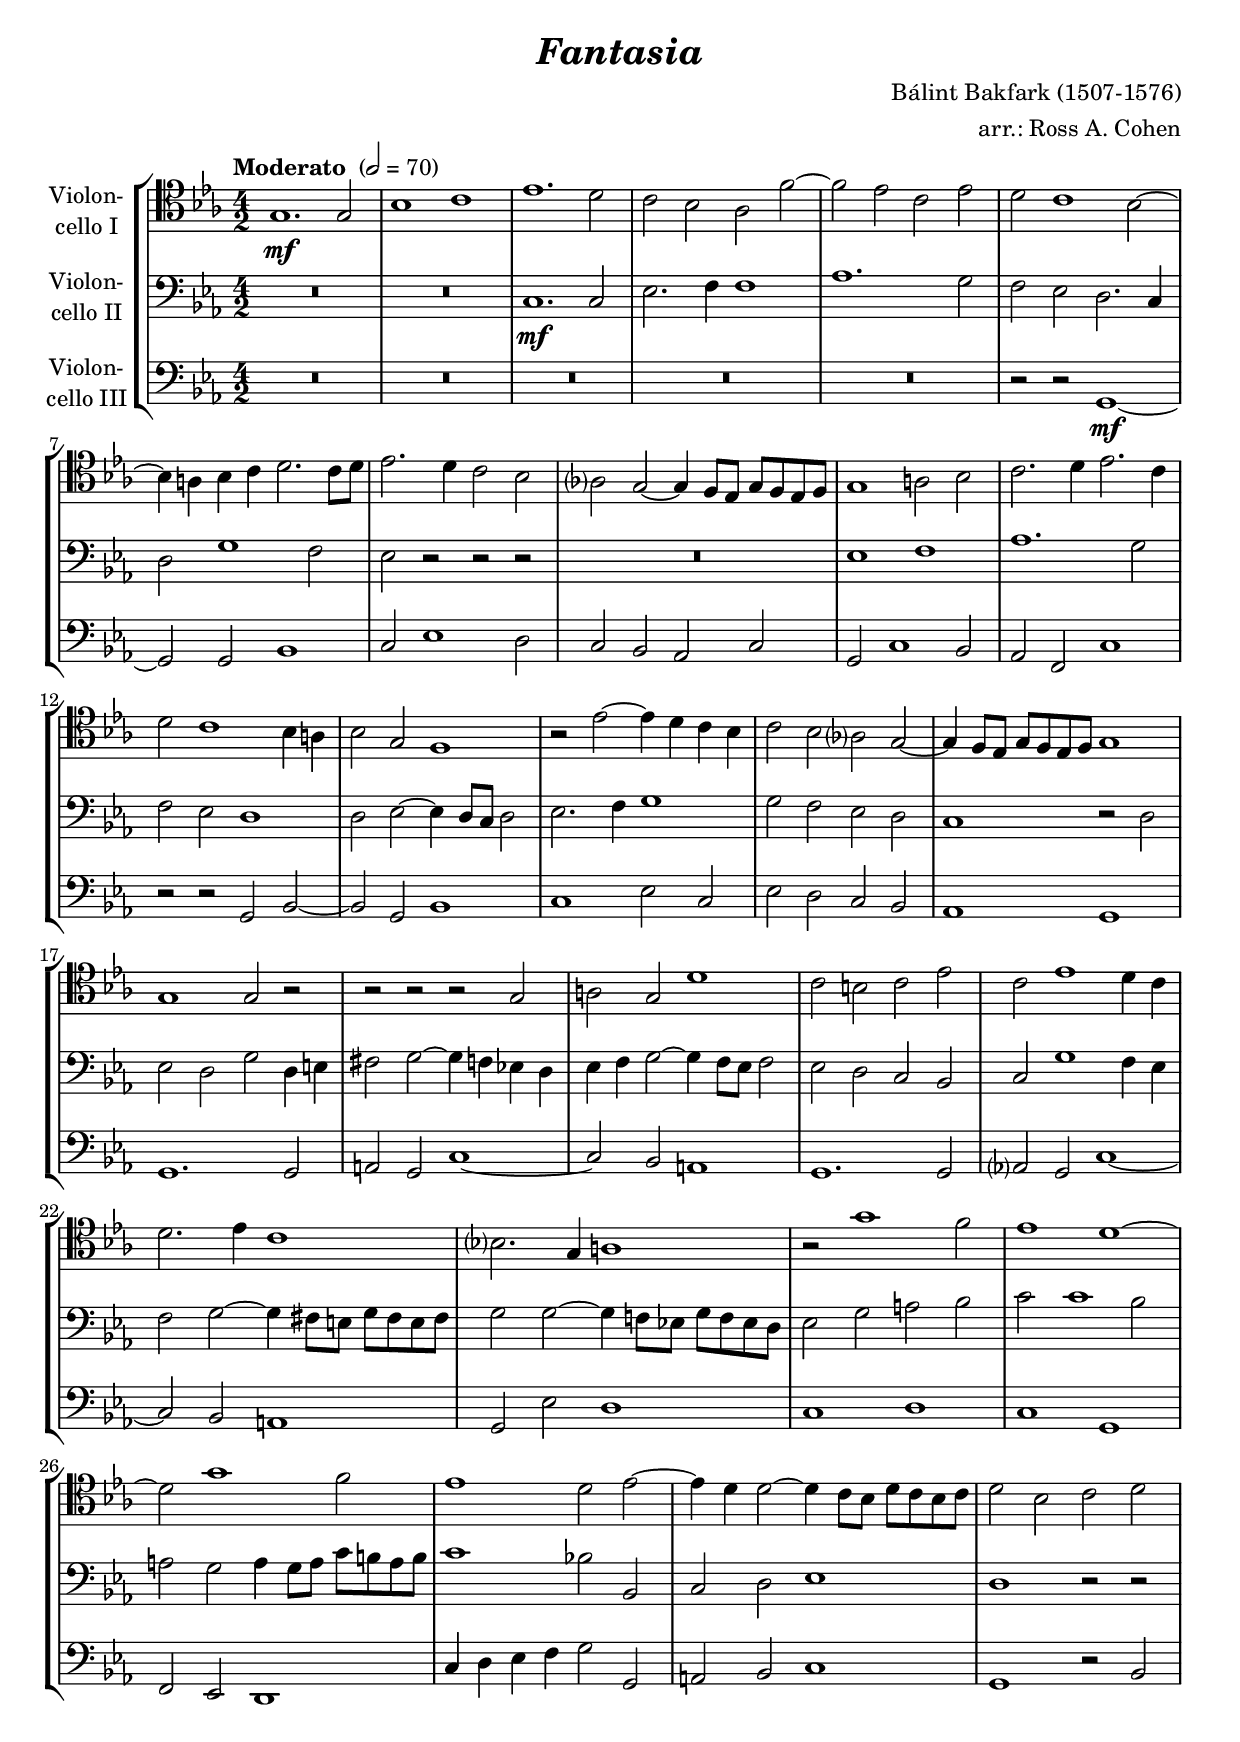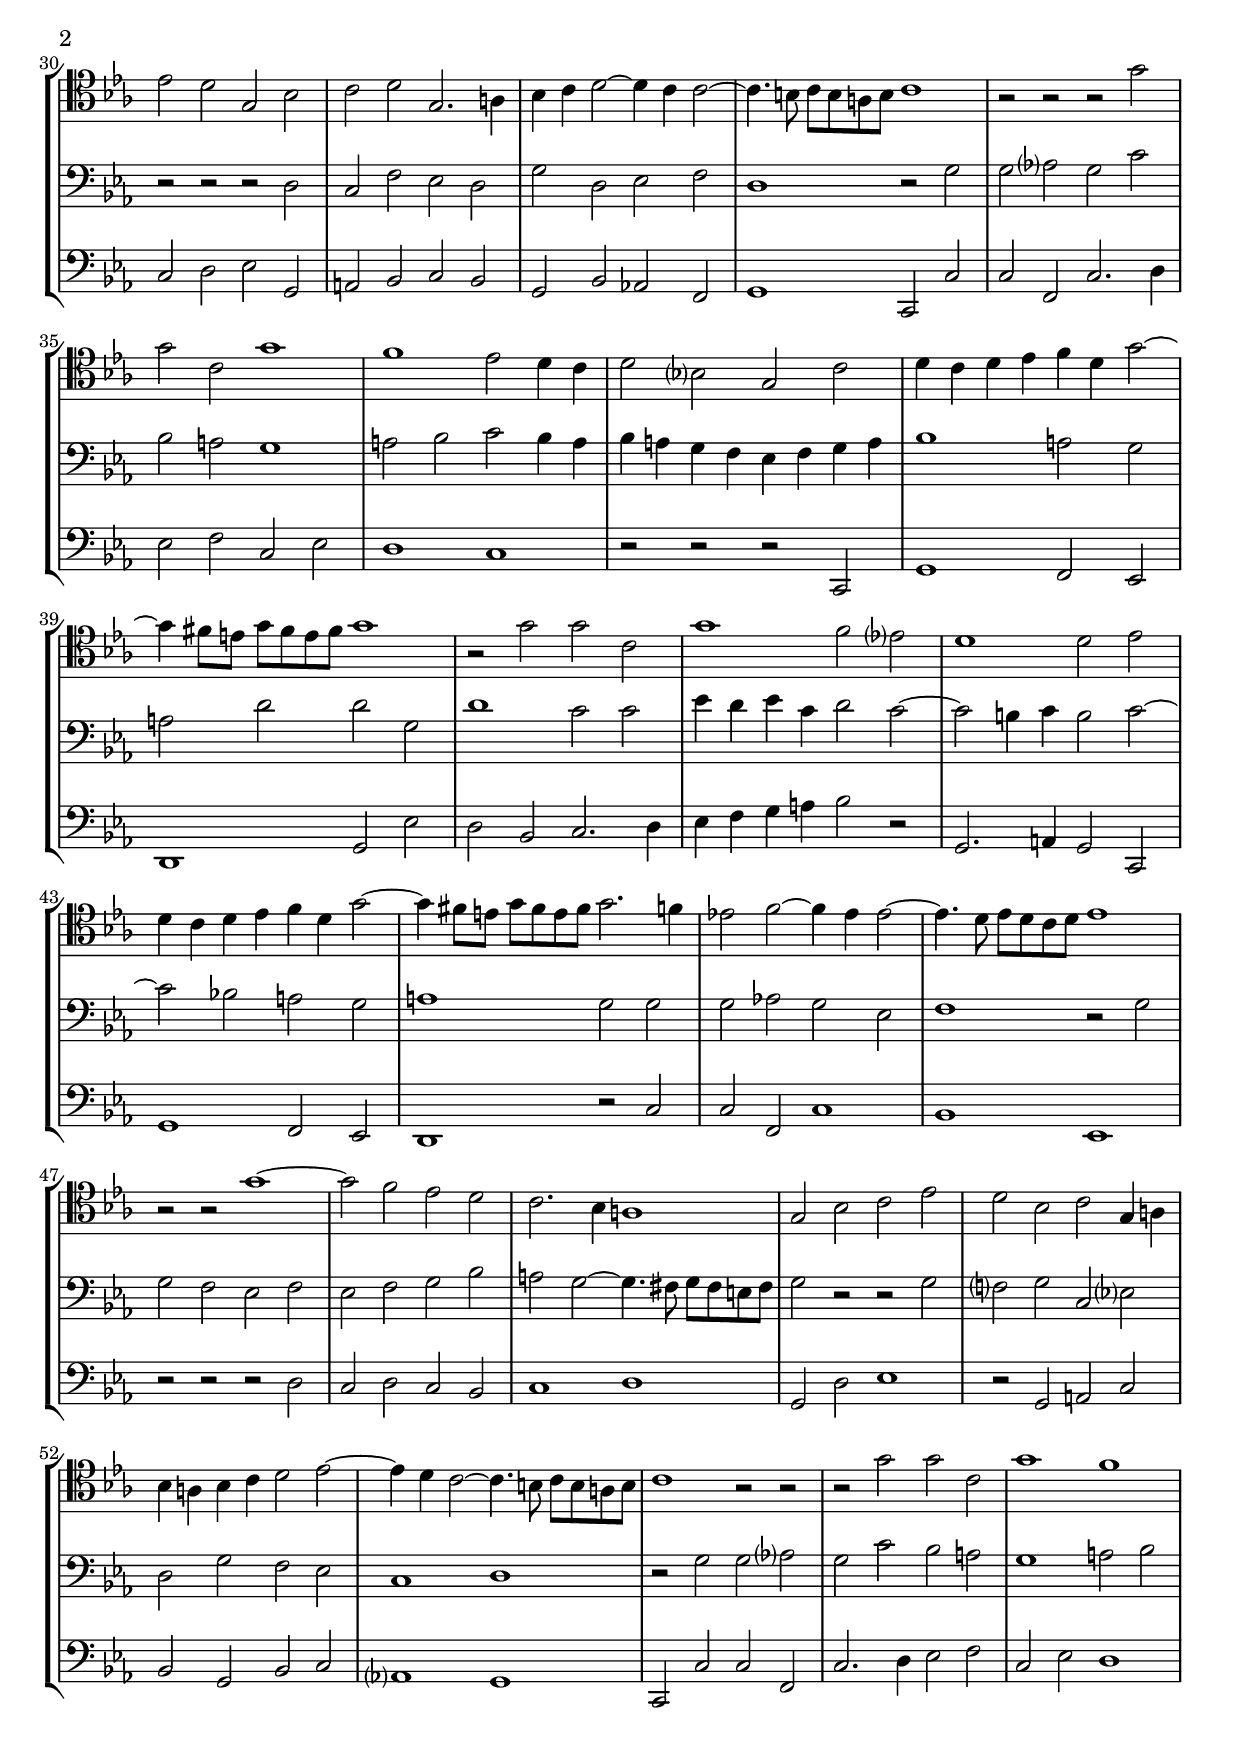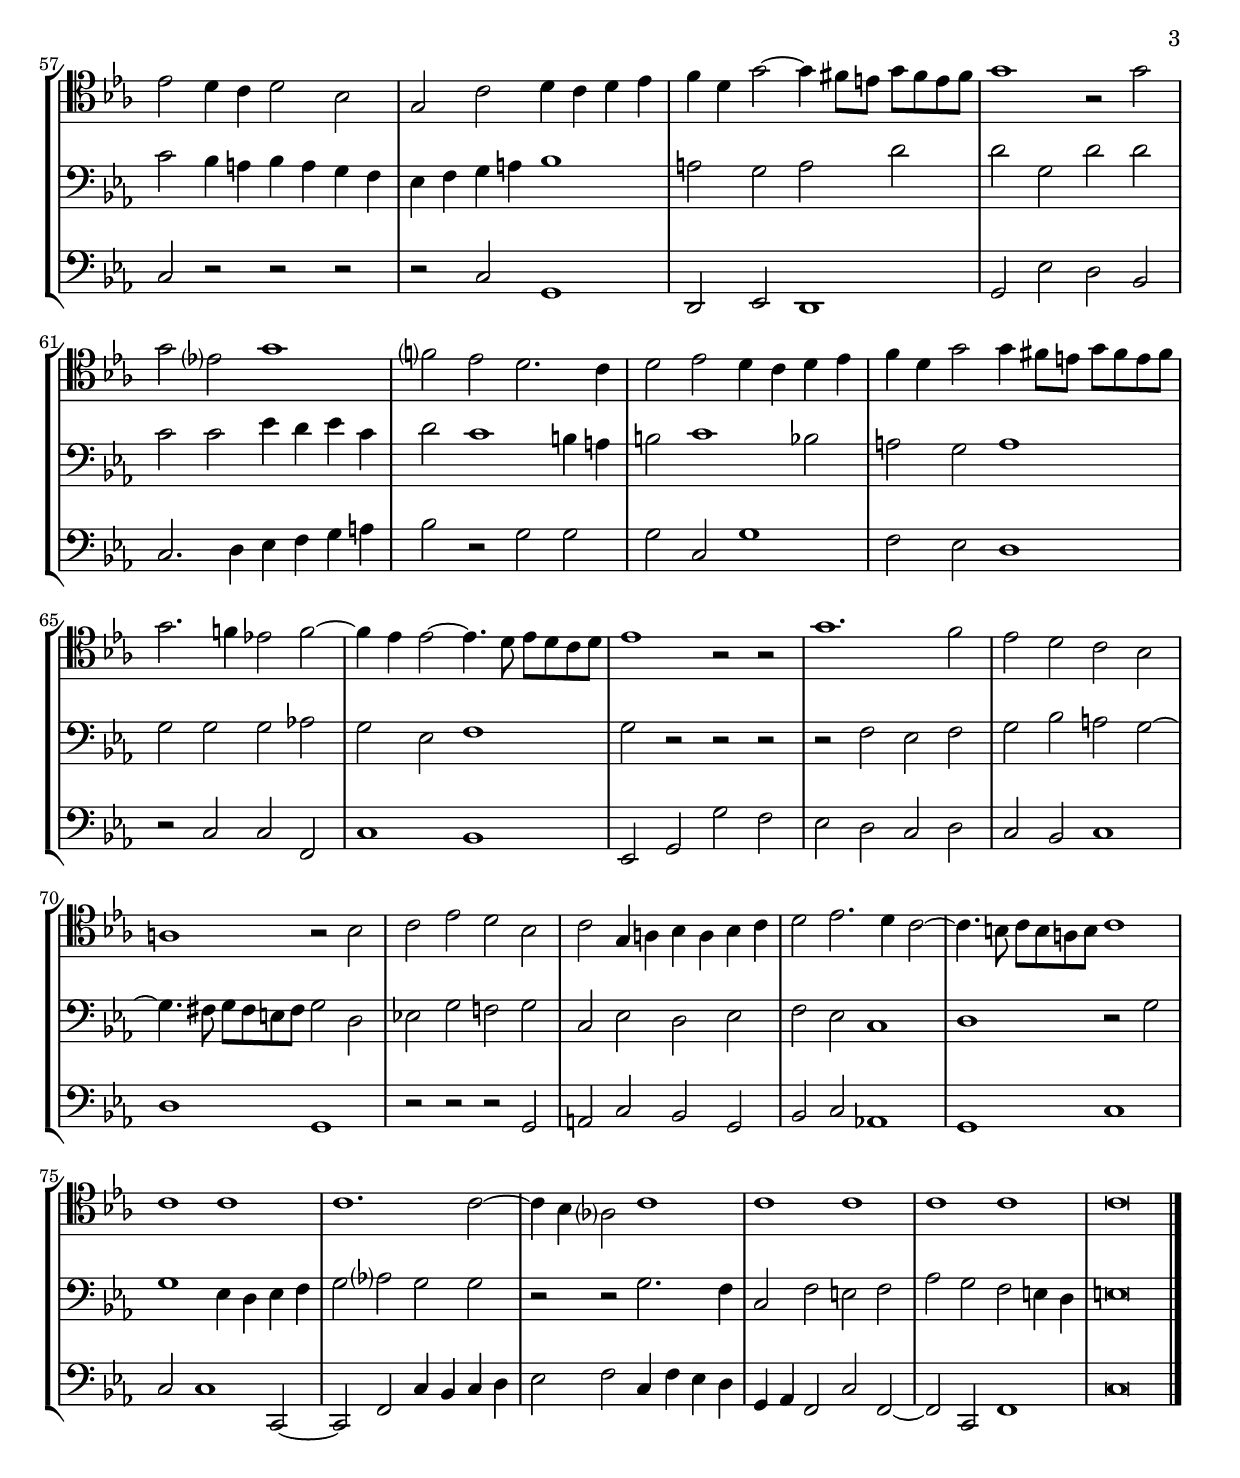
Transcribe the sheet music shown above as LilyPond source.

\version "2.14.2"
\include "deutsch.ly"

#(set-global-staff-size 20)

\header {
  title     = \markup \bold \italic "Fantasia"
  composer  = "Bálint Bakfark (1507-1576)"
  arranger  = "arr.: Ross A. Cohen"
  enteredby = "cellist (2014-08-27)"
}

voiceconsts = {
  \key es \major
  \time 4/2
  \clef "bass"
  %\numericTimeSignature
  \compressFullBarRests
  \tempo "Moderato " 2=70
}

%mihi = "clarinet"
%milo = "bassoon"
%mihi = "bright acoustic"
%milo = "acoustic bass"
mihi = "string ensemble 1"
milo = "drawbar organ"

va = \relative c' {
   \voiceconsts
   \clef "tenor"

   g1.\mf g2
   b1 c
   es1. d2
   c b as f'~
   f es c es
   d c1 b2~

   b4 a b c d2. c8 d
   es2. d4 c2 b
   as? g~ g4 f8 es g f es f
   g1 a2 b

   c2. d4 es2. c4
   d2 c1 b4 a
   b2 g f1
   r2 es'~ es4 d c b
   c2 b as? g~

   g4 f8 es g f es f g1
   g g2 r
   r r r g
   a g d'1

   c2 h c es
   c es1 d4 c
   d2. es4 c1
   b?2. g4 a1
   r2 g'1 f2

   es1 d~
   d2 g1 f2
   es1 d2 es~
   es4 d d2~ d4 c8 b d c b c
   d2 b c d

   es d g, b
   c d g,2. a4
   b c d2~ d4 c c2~
   c4. h8 c h a h c1

   r2 r r g'
   g c, g'1
   f es2 d4 c
   d2 b? g c
   d4 c d es f d g2~

   g4 fis8 e g fis e fis g1
   r2 g g c,
   g'1 f2 es?
   d1 d2 es

   d4 c d es f d g2~
   g4 fis8 e g fis e fis g2. f4
   es!2 f~ f4 es es2~

   es4. d8 es d c d es1
   r2 r g1~
   g2 f es d
   c2. b4 a1
   g2 b c es

   d b c g4 a
   b a b c d2 es~
   es4 d c2~ c4. h8 c h a h
   c1 r2 r

   r g' g c,
   g'1 f
   es2 d4 c d2 b
   g c d4 c d es

   f d g2~ g4 fis8 e g fis e fis
   g1 r2 g
   g es? g1
   f?2 es d2. c4

   d2 es d4 c d es
   f d g2 g4 fis8 e g fis e fis
   g2. f!4 es!2 f~

   f4 es es2~ es4. d8 es d c d
   es1 r2 r
   g1. f2
   es d c b

   a1 r2 b
   c es d b
   c g4 a b a b c
   d2 es2. d4 c2~
   c4. h8 c h a h c1

   c c
   c1. c2~
   c4 b as?2 c1
   c c
   c c
   c\breve \bar "|."
}

vb = \relative c {
   \voiceconsts

   R\breve*2
   c1.\mf c2
   es2. f4 f1
   as1. g2
   f es d2. c4

   d2 g1 f2
   es r r r
   R\breve
   es1 f
   as1. g2
   f es d1

   d2 es~ es4 d8 c d2
   es2. f4 g1
   g2 f es d
   c1 r2 d
   es d g d4 e

   fis2 g~ g4 f es! d
   es f g2~ g4 f8 es f2
   es d c b
   c g'1 f4 es

   f2 g~ g4 fis8 e g fis e fis
   g2 g~ g4 f!8 es! g f es d
   es2 g a b

   c c1 b2
   a g a4 g8 a c h a h
   c1 b!2 b,
   c d es1
   d r2 r

   r r r d
   c f es d
   g d es f
   d1 r2 g
   g as? g c

   b a g1
   a2 b c b4 a
   b a g f es f g a
   b1 a2 g

   a d d g,
   d'1 c2 c
   es4 d es c d2 c~
   c h4 c h2 c~

   c b! a g
   a1 g2 g
   g as! g es
   f1 r2 g
   g f es f

   es f g b
   a g~ g4. fis8 g fis e fis
   g2 r r g
   f? g c, es?

   d g f es
   c1 d
   r2 g g as?
   g c b a

   g1 a2 b
   c b4 a b a g f
   es f g a b1
   a2 g a d

   d g, d' d
   c c es4 d es c
   d2 c1 h4 a

   h2 c1 b2
   a g a1
   g2 g g as!
   g es f1

   g2 r r r
   r f es f
   g b a g~
   g4. fis8 g fis e fis g2 d

   es! g f! g
   c, es d es
   f es c1
   d r2 g
   g1 es4 d es f

   g2 as? g g
   r r g2. f4
   c2 f e f
   as g f e4 d
   e\breve \bar "|."
}

vc = \relative c {
   \voiceconsts

   R\breve*5
   r2 r g1~\mf
   g2 g b1

   c2 es1 d2
   c b as c
   g c1 b2
   as f c'1
   r2 r g b~

   b g b1
   c es2 c
   es d c b
   as1 g
   g1. g2

   a g c1~
   c2 b a1
   g1. g2
   as? g c1~
   c2 b a1

   g2 es' d1
   c d
   c g
   f2 es d1
   c'4 d es f g2 g,

   a b c1
   g r2 b
   c d es g,
   a b c b
   g b as! f

   g1 c,2 c'
   c f, c'2. d4
   es2 f c es
   d1 c
   r2 r r c,

   g'1 f2 es
   d1 g2 es'
   d b c2. d4
   es f g a b2 r

   g,2. a4 g2 c,
   g'1 f2 es
   d1 r2 c'
   c f, c'1
   b es,

   r2 r r d'
   c d c b
   c1 d
   g,2 d' es1
   r2 g, a c

   b g b c
   as?1 g
   c,2 c' c f,
   c'2. d4 es2 f
   c es d1

   c2 r r r
   r c g1
   d2 es d1
   g2 es'd b
   c2. d4 es f g a

   b2 r g g
   g c, g'1
   f2 es d1
   r2 c c f,
   c'1 b

   es,2 g g' f
   es d c d
   c b c1
   d g,
   r2 r r g

   a c b g
   b c as!1
   g c
   c2 c1 c,2~
   c f c'4 b c d

   es2 f c4 f es d
   g, as f2 c' f,~
   f c f1
   c'\breve \bar "|."
}


music = \new StaffGroup <<
      \new Staff {
        \set Staff.midiInstrument = \mihi
        \set Staff.instrumentName = \markup \center-column { "Violon-" "cello I" }
        \transpose es es { \va }
      }

      \new Staff {
        \set Staff.midiInstrument = \mihi
        \set Staff.instrumentName = \markup \center-column { "Violon-" "cello II" }
        \transpose es es { \vb }
      }

      \new Staff {
        \set Staff.midiInstrument = \milo
        \set Staff.instrumentName = \markup \center-column { "Violon-" "cello III" }
        \transpose es es { \vc }
      }
>>

\book {
  \score {
   \music
    \layout {}
  }

  \score {
    \unfoldRepeats \music

    \midi {
      \context {
        \Score
      }
    }
  }
}
